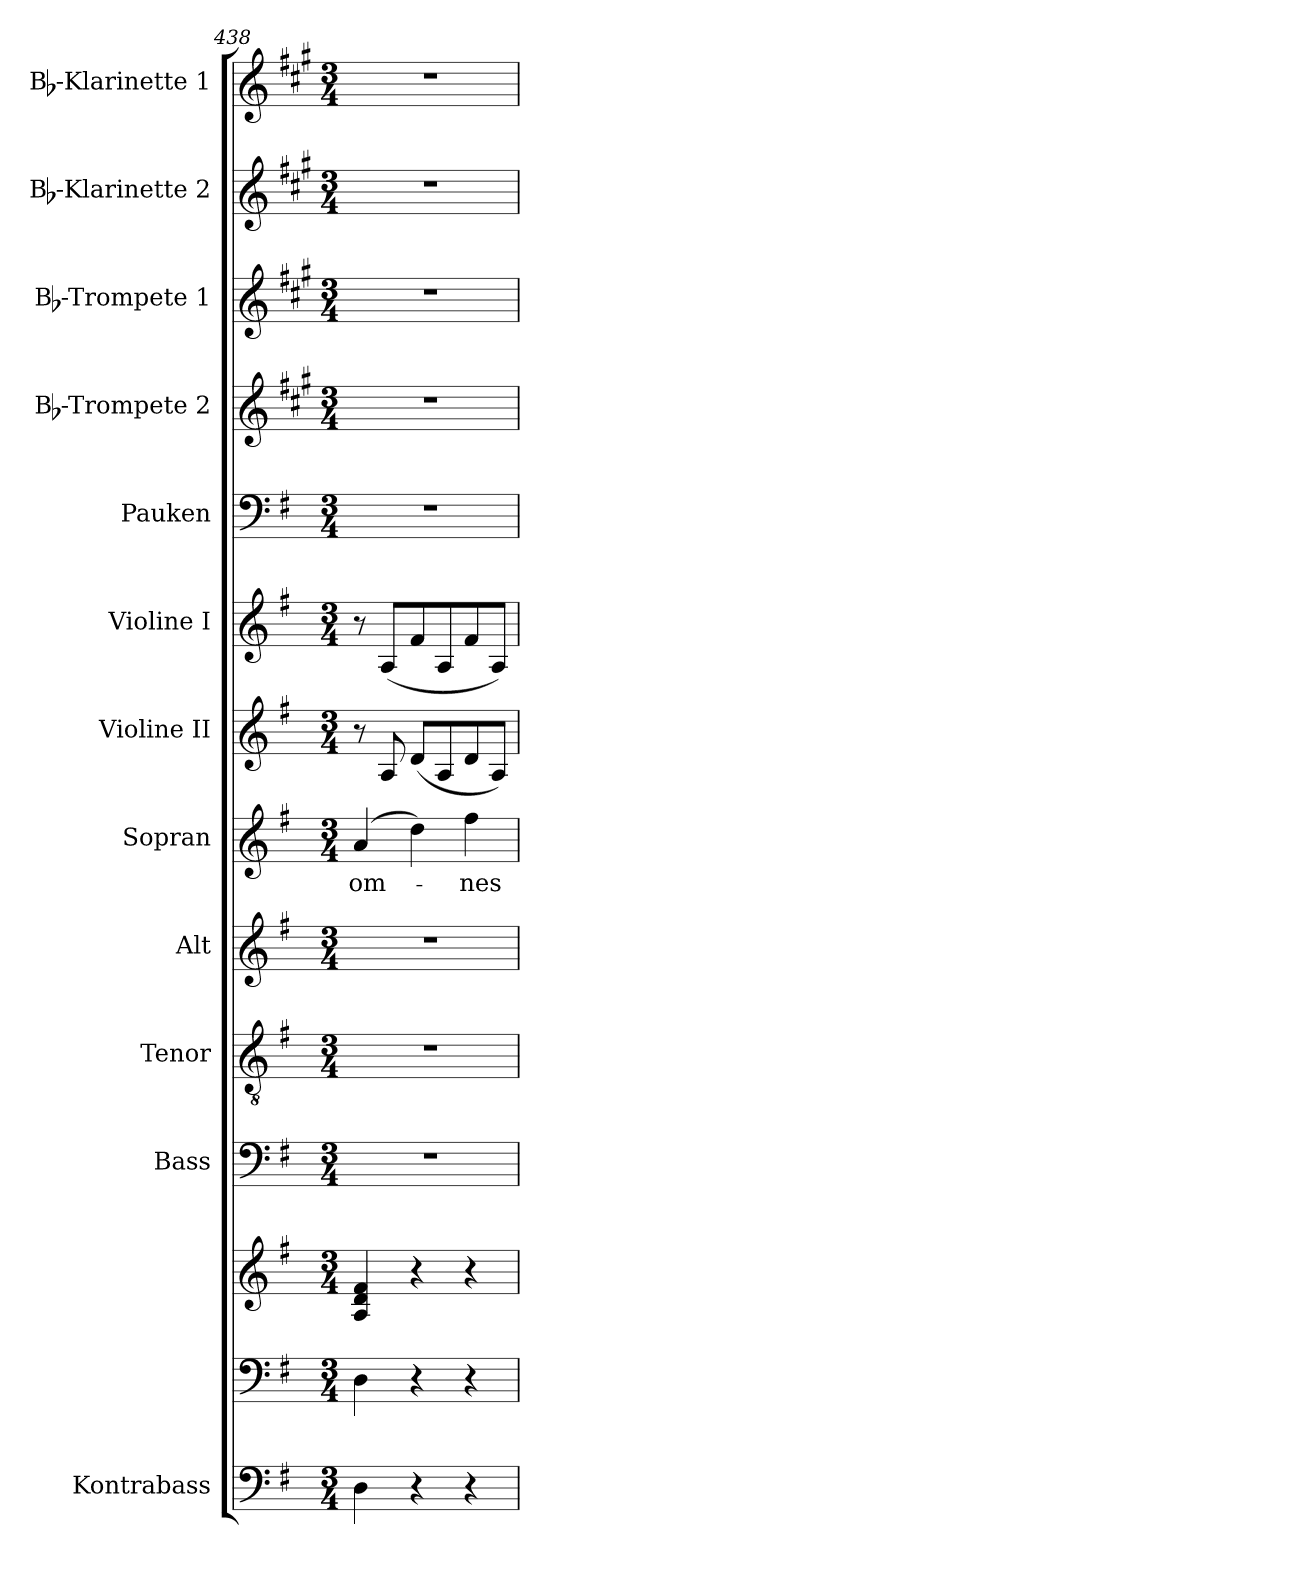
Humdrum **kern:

**kern	**kern	**kern	**kern	**kern	**kern	**kern	**text	**kern	**kern	**kern	**kern	**kern	**kern	**kern
*part13	*part12	*part12	*part11	*part10	*part9	*part8	*part8	*part7	*part6	*part5	*part4	*part3	*part2	*part1
*staff14	*staff13	*staff12	*staff11	*staff10	*staff9	*staff8	*staff8	*staff7	*staff6	*staff5	*staff4	*staff3	*staff2	*staff1
*I"Kontrabass	*	*	*I"Bass	*I"Tenor	*I"Alt	*I"Sopran	*	*I"Violine II	*I"Violine I	*I"Pauken	*I"Bb-Trompete 2	*I"Bb-Trompete 1	*I"Bb-Klarinette 2	*I"Bb-Klarinette 1
*I'Kb.	*	*	*I'B.	*I'T.	*I'A.	*I'S.	*	*I'Vl. II	*I'Vl. I	*I'Pk.	*I'Bb Trp. 2	*I'Bb Trp. 1	*I'Bb Kl. 2	*I'Bb Kl. 1
*clefF4	*clefF4	*clefG2	*clefF4	*clefGv2	*clefG2	*clefG2	*	*clefG2	*clefG2	*clefF4	*clefG2	*clefG2	*clefG2	*clefG2
*ITrd7c12	*	*	*	*	*	*	*	*	*	*	*ITrd1c2	*ITrd1c2	*ITrd1c2	*ITrd1c2
*k[f#]	*k[f#]	*k[f#]	*k[f#]	*k[f#]	*k[f#]	*k[f#]	*	*k[f#]	*k[f#]	*k[f#]	*k[f#]	*k[f#]	*k[f#]	*k[f#]
*G:	*G:	*G:	*G:	*G:	*G:	*G:	*	*G:	*G:	*G:	*G:	*G:	*G:	*G:
*M3/4	*M3/4	*M3/4	*M3/4	*M3/4	*M3/4	*M3/4	*	*M3/4	*M3/4	*M3/4	*M3/4	*M3/4	*M3/4	*M3/4
=438	=438	=438	=438	=438	=438	=438	=438	=438	=438	=438	=438	=438	=438	=438
!	!	!	!	!	!	!	!LO:LY:b	!	!	!	!	!	!	!
4DD\	4D\	4A/ 4d/ 4f#/	2.r	2.r	2.r	(4a/	om-	8r	8r	2.r	2.r	2.r	2.r	2.r
.	.	.	.	.	.	.	.	8A/	(<8A/L	.	.	.	.	.
4r	4r	4r	.	.	.	4dd\)	.	(<8d/L	8f#/	.	.	.	.	.
.	.	.	.	.	.	.	.	8A/	8A/	.	.	.	.	.
!	!	!	!	!	!	!	!LO:LY:b	!	!	!	!	!	!	!
4r	4r	4r	.	.	.	4ff#\	-nes	8d/	8f#/	.	.	.	.	.
.	.	.	.	.	.	.	.	8A/J)	8A/J)	.	.	.	.	.
=	=	=	=	=	=	=	=	=	=	=	=	=	=	=
*-	*-	*-	*-	*-	*-	*-	*-	*-	*-	*-	*-	*-	*-	*-
